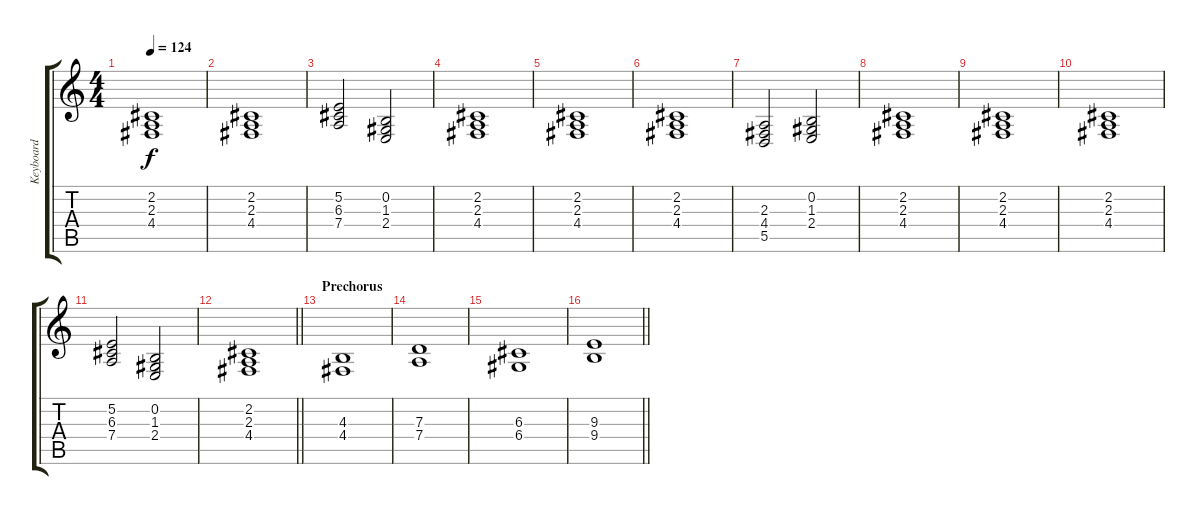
\track ("Keyboard" "Keyboard") {instrument synthvoice}
\staff {score tabs}
\tuning (E4 B3 G3 D3 A2 E2) {hide}
\ts (4 4)
\tempo 124
\clef g2
\ks c
(2.2 2.3 4.4).1{dy f} |
(2.2 2.3 4.4).1 |
(5.2 6.3 7.4).2 (0.2 1.3 2.4).2 |
(2.2 2.3 4.4).1 |
(2.2 2.3 4.4).1 |
(2.2 2.3 4.4).1 |
(2.3 4.4 5.5).2 (0.2 1.3 2.4).2 |
(2.2 2.3 4.4).1 |
(2.2 2.3 4.4).1 |
(2.2 2.3 4.4).1 |
(5.2 6.3 7.4).2 (0.2 1.3 2.4).2 |
\barLineRight lightlight
(2.2 2.3 4.4).1 |
\section ("" "Prechorus")
(4.3 4.4).1 |
(7.3 7.4).1 |
(6.3 6.4).1 |
\barLineRight lightlight
(9.3 9.4).1
